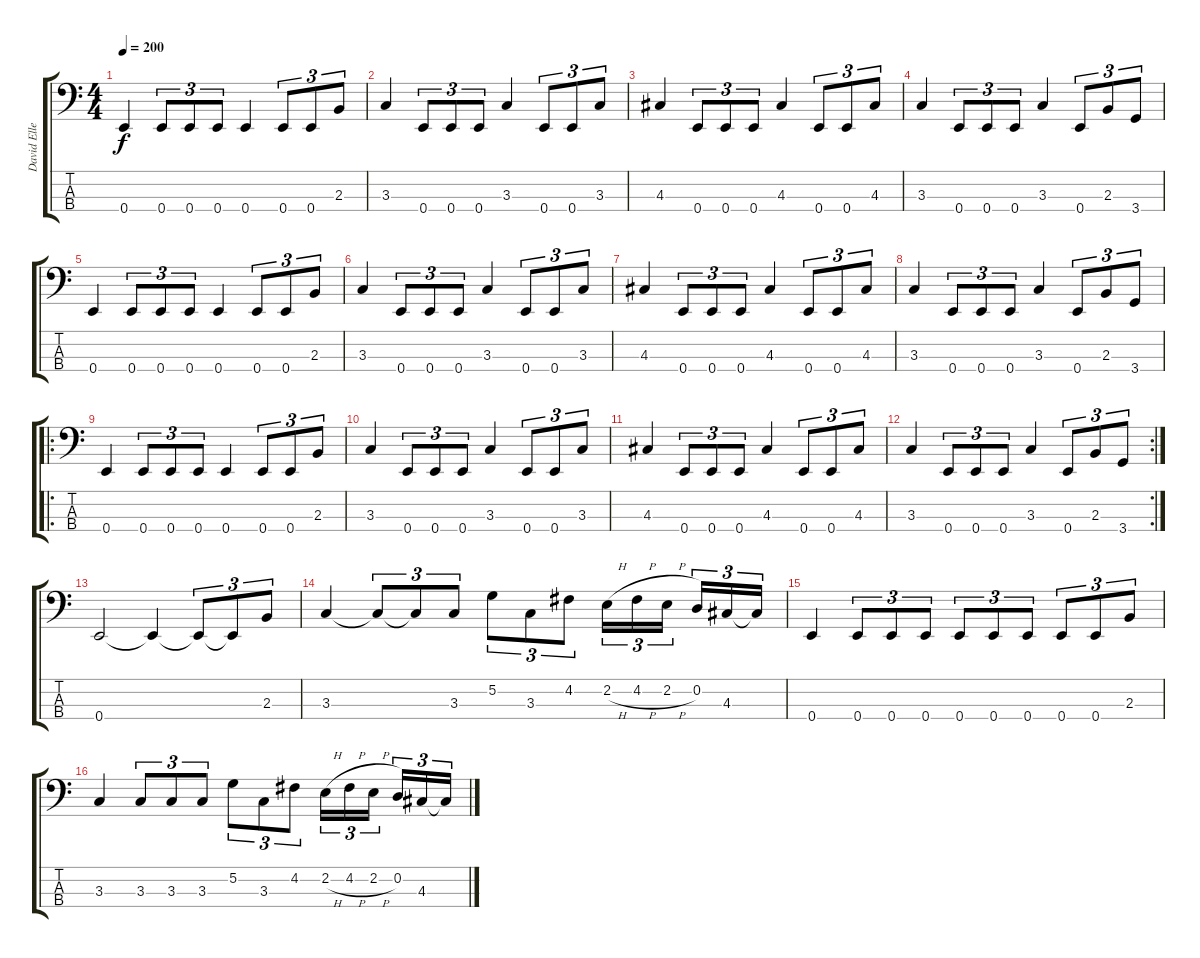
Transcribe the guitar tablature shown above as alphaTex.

\track ("David Ellefson" "David Elle") {instrument electricbasspick}
\staff {score tabs}
\tuning (G2 D2 A1 E1) {hide}
\ts (4 4)
\tempo 200
\clef f4
\ks c
0.4.4{dy f} 0.4.8{tu (3 2)} 0.4.8{tu (3 2)} 0.4.8{tu (3 2)} 0.4.4 0.4.8{tu (3 2)} 0.4.8{tu (3 2)} 2.3.8{tu (3 2)} |
3.3.4 0.4.8{tu (3 2)} 0.4.8{tu (3 2)} 0.4.8{tu (3 2)} 3.3.4 0.4.8{tu (3 2)} 0.4.8{tu (3 2)} 3.3.8{tu (3 2)} |
4.3.4 0.4.8{tu (3 2)} 0.4.8{tu (3 2)} 0.4.8{tu (3 2)} 4.3.4 0.4.8{tu (3 2)} 0.4.8{tu (3 2)} 4.3.8{tu (3 2)} |
3.3.4 0.4.8{tu (3 2)} 0.4.8{tu (3 2)} 0.4.8{tu (3 2)} 3.3.4 0.4.8{tu (3 2)} 2.3.8{tu (3 2)} 3.4.8{tu (3 2)} |
0.4.4 0.4.8{tu (3 2)} 0.4.8{tu (3 2)} 0.4.8{tu (3 2)} 0.4.4 0.4.8{tu (3 2)} 0.4.8{tu (3 2)} 2.3.8{tu (3 2)} |
3.3.4 0.4.8{tu (3 2)} 0.4.8{tu (3 2)} 0.4.8{tu (3 2)} 3.3.4 0.4.8{tu (3 2)} 0.4.8{tu (3 2)} 3.3.8{tu (3 2)} |
4.3.4 0.4.8{tu (3 2)} 0.4.8{tu (3 2)} 0.4.8{tu (3 2)} 4.3.4 0.4.8{tu (3 2)} 0.4.8{tu (3 2)} 4.3.8{tu (3 2)} |
3.3.4 0.4.8{tu (3 2)} 0.4.8{tu (3 2)} 0.4.8{tu (3 2)} 3.3.4 0.4.8{tu (3 2)} 2.3.8{tu (3 2)} 3.4.8{tu (3 2)} |
\ro
0.4.4 0.4.8{tu (3 2)} 0.4.8{tu (3 2)} 0.4.8{tu (3 2)} 0.4.4 0.4.8{tu (3 2)} 0.4.8{tu (3 2)} 2.3.8{tu (3 2)} |
3.3.4 0.4.8{tu (3 2)} 0.4.8{tu (3 2)} 0.4.8{tu (3 2)} 3.3.4 0.4.8{tu (3 2)} 0.4.8{tu (3 2)} 3.3.8{tu (3 2)} |
4.3.4 0.4.8{tu (3 2)} 0.4.8{tu (3 2)} 0.4.8{tu (3 2)} 4.3.4 0.4.8{tu (3 2)} 0.4.8{tu (3 2)} 4.3.8{tu (3 2)} |
\rc 2
3.3.4 0.4.8{tu (3 2)} 0.4.8{tu (3 2)} 0.4.8{tu (3 2)} 3.3.4 0.4.8{tu (3 2)} 2.3.8{tu (3 2)} 3.4.8{tu (3 2)} |
0.4.2 0.4{t}.4 0.4{t}.8{tu (3 2)} 0.4{t}.8{tu (3 2)} 2.3.8{tu (3 2)} |
3.3.4 3.3{t}.8{tu (3 2)} 3.3{t}.8{tu (3 2)} 3.3.8{tu (3 2)} 5.2.8{tu (3 2)} 3.3.8{tu (3 2)} 4.2.8{tu (3 2)} 2.2{h}.16{tu (3 2)} 4.2{h}.16{tu (3 2)} 2.2{h}.16{tu (3 2)} 0.2.16{tu (3 2)} 4.3.16{tu (3 2)} 4.3{t}.16{tu (3 2)} |
0.4.4 0.4.8{tu (3 2)} 0.4.8{tu (3 2)} 0.4.8{tu (3 2)} 0.4.8{tu (3 2)} 0.4.8{tu (3 2)} 0.4.8{tu (3 2)} 0.4.8{tu (3 2)} 0.4.8{tu (3 2)} 2.3.8{tu (3 2)} |
3.3.4 3.3.8{tu (3 2)} 3.3.8{tu (3 2)} 3.3.8{tu (3 2)} 5.2.8{tu (3 2)} 3.3.8{tu (3 2)} 4.2.8{tu (3 2)} 2.2{h}.16{tu (3 2)} 4.2{h}.16{tu (3 2)} 2.2{h}.16{tu (3 2)} 0.2.16{tu (3 2)} 4.3.16{tu (3 2)} 4.3{t}.16{tu (3 2)}
